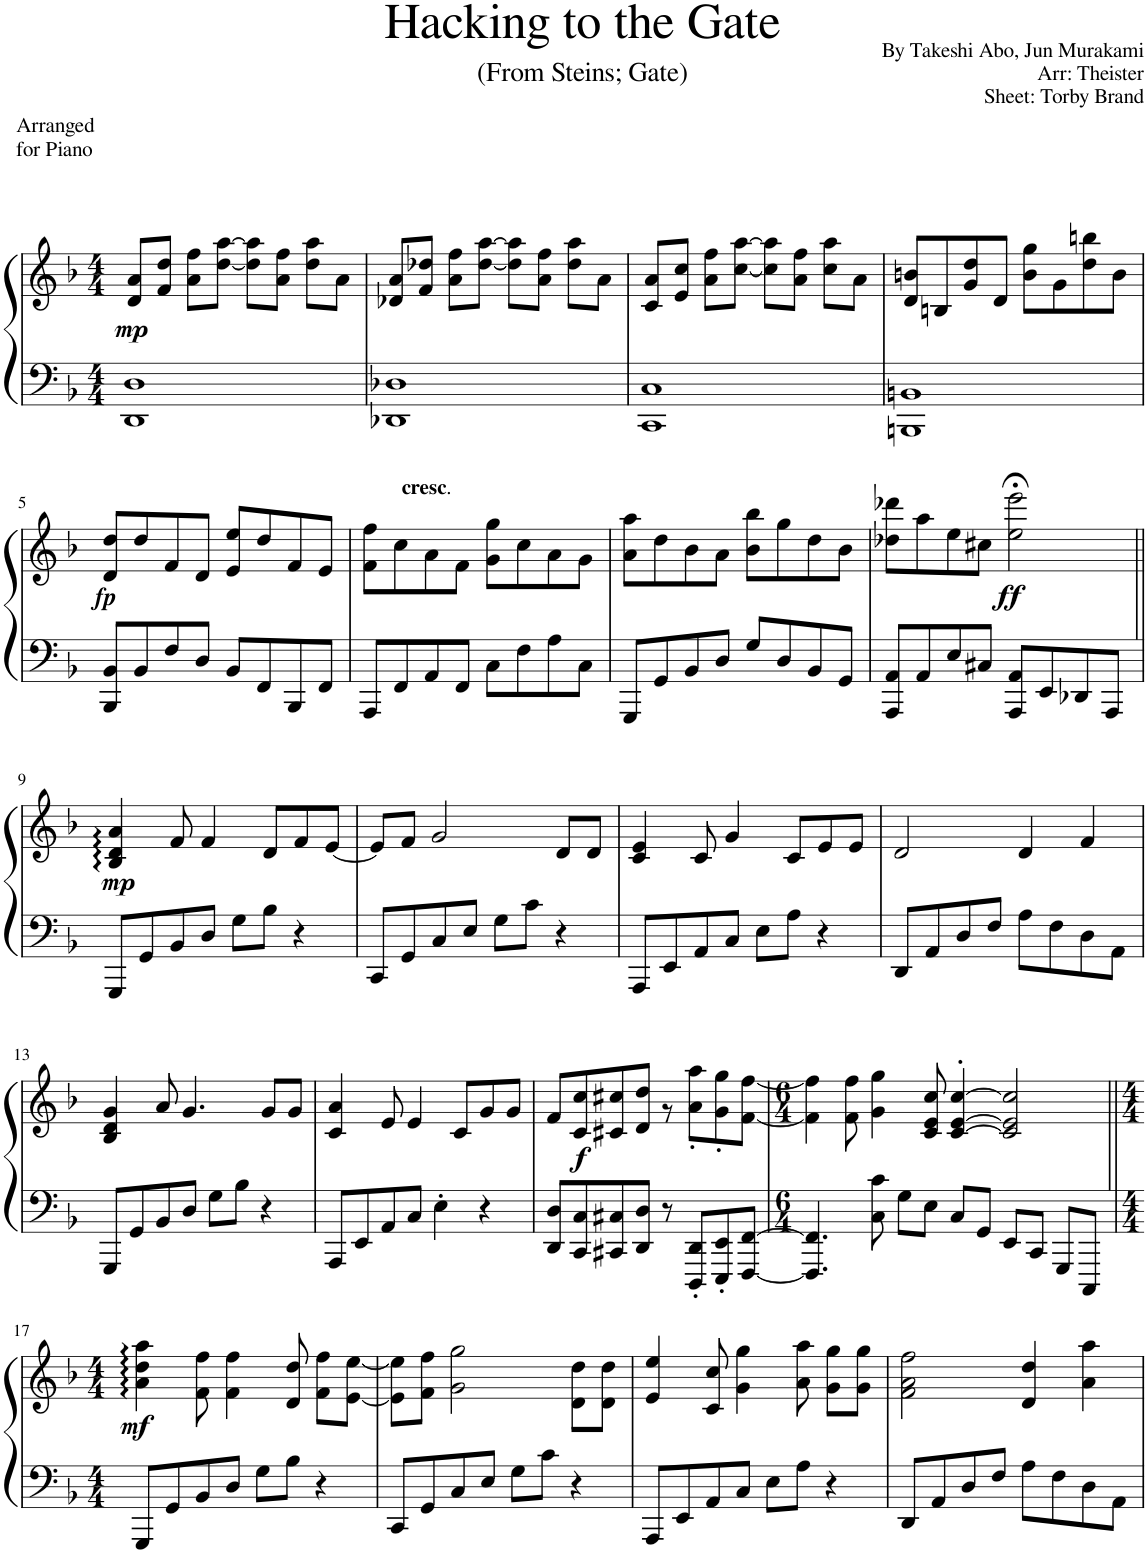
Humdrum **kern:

**kern	**kern	**dynam
*part1	*part1	*part1
*staff2	*staff1	*staff1/2
*I"Piano	*	*
*I'Pno.	*	*
*clefF4	*clefG2	*
*k[b-]	*k[b-]	*
*M4/4	*M4/4	*
=1	=1	=1
!	!LO:TX:a:t=Arranged	!
!	!LO:TX:a:t=for Piano	!
!	!	!LO:DY:b
1DD 1D	8d/ 8a/L	mp
.	8f/ 8dd/J	.
.	8a\ 8ff\L	.
.	[8dd\ [8aa\J	.
.	8dd\] 8aa\]L	.
.	8a\ 8ff\J	.
.	8dd\ 8aa\L	.
.	8a\J	.
=2	=2	=2
1DD-X 1D-X	8d-X/ 8a/L	.
.	8f/ 8dd-X/J	.
.	8a\ 8ff\L	.
.	[8dd-\ [8aa\J	.
.	8dd-\] 8aa\]L	.
.	8a\ 8ff\J	.
.	8dd-\ 8aa\L	.
.	8a\J	.
=3	=3	=3
1CC 1C	8c/ 8a/L	.
.	8e/ 8cc/J	.
.	8a\ 8ff\L	.
.	[8cc\ [8aa\J	.
.	8cc\] 8aa\]L	.
.	8a\ 8ff\J	.
.	8cc\ 8aa\L	.
.	8a\J	.
=4	=4	=4
1BBBn 1BBn	8d/ 8bn/L	.
.	8Bn/	.
.	8g/ 8dd/	.
.	8d/J	.
.	8b\ 8gg\L	.
.	8g\	.
.	8dd\ 8bbn\	.
.	8b\J	.
!!LO:LB:g=z
=5	=5	=5
!	!LO:TX:b:Bi:t=fp	!
8BBB-/ 8BB-/L	8d/ 8dd/L	.
8BB-/	8dd/	.
8F/	8f/	.
8D/J	8d/J	.
8BB-/L	8e/ 8ee/L	.
8FF/	8dd/	.
8BBB-/	8f/	.
8FF/J	8e/J	.
=6	=6	=6
!	!LO:TX:a:B:t=cresc	!
!	!LO:TX:a:t=.	!
8AAA/L	8f\ 8ff\L	.
8FF/	8cc\	.
8AA/	8a\	.
8FF/J	8f\J	.
8C\L	8g\ 8gg\L	.
8F\	8cc\	.
8A\	8a\	.
8C\J	8g\J	.
=7	=7	=7
8GGG/L	8a\ 8aa\L	.
8GG/	8dd\	.
8BB-/	8b-\	.
8D/J	8a\J	.
8G/L	8b-\ 8bb-\L	.
8D/	8gg\	.
8BB-/	8dd\	.
8GG/J	8b-\J	.
=8	=8	=8
8AAA/ 8AA/L	8dd-X\ 8ddd-X\L	.
8AA/	8aa\	.
8E/	8ee\	.
8C#X/J	8cc#X\J	.
!	!	!LO:DY:b
8AAA/ 8AA/L	2ee\;< 2eee\;<	ff
8EE/	.	.
8DD-X/	.	.
8AAA/J	.	.
!!LO:LB:g=z
=9||	=9||	=9||
!	!	!LO:DY:b
8GGG/L	4B-/:: 4d/:: 4a/::	mp
8GG/	.	.
8BB-/	8f/	.
8D/J	4f/	.
8G\L	.	.
8B-\J	8d/L	.
4r	8f/	.
.	[8e/J	.
=10	=10	=10
8CC/L	8e/L]	.
8GG/	8f/J	.
8C/	2g/	.
8E/J	.	.
8G\L	.	.
8c\J	.	.
4r	8d/L	.
.	8d/J	.
=11	=11	=11
8AAA/L	4c/ 4e/	.
8EE/	.	.
8AA/	8c/	.
8C/J	4g/	.
8E\L	.	.
8A\J	8c/L	.
4r	8e/	.
.	8e/J	.
=12	=12	=12
8DD/L	2d/	.
8AA/	.	.
8D/	.	.
8F/J	.	.
8A\L	4d/	.
8F\	.	.
8D\	4f/	.
8AA\J	.	.
!!LO:LB:g=z
=13	=13	=13
8GGG/L	4B-/ 4d/ 4g/	.
8GG/	.	.
8BB-/	8a/	.
8D/J	4.g/	.
8G\L	.	.
8B-\J	.	.
4r	8g/L	.
.	8g/J	.
=14	=14	=14
8AAA/L	4c/ 4a/	.
8EE/	.	.
8AA/	8e/	.
8C/J	4e/	.
4E'\	.	.
.	8c/L	.
4r	8g/	.
.	8g/J	.
=15	=15	=15
*	*^	*
8DD/ 8D/L	1ryy	8f/L	.
!	!	!	!LO:DY:b
8CC/ 8C/	.	8c/ 8cc/	f
8CC#X/ 8C#X/	.	8c#X/ 8cc#X/	.
8DD/ 8D/J	.	8d/ 8dd/J	.
8r	.	8r	.
8DDD/' 8DD/'L	.	8a\' 8aa\'L	.
8EEE/' 8EE/'	.	8g\' 8gg\'	.
[8FFF/ [8FF/J	.	[8f\ [8ff\J	.
=16	=16	=16	=16
*M6/4	*M6/4	*	*
4.FFF/] 4.FF/]	1.ryy	4f\] 4ff\]	.
.	.	8f\ 8ff\	.
8C\ 8c\	.	4g\ 4gg\	.
8G\L	.	.	.
8E\J	.	8c/ 8e/ 8cc/	.
8C/L	.	[4c/' [4e/' [4cc/'	.
8GG/J	.	.	.
8EE/L	.	2c/] 2e/] 2cc/]	.
8CC/J	.	.	.
8GGG/L	.	.	.
8CCC/J	.	.	.
*	*v	*v	*
!!LO:LB:g=z
=17||	=17||	=17||
*M4/4	*M4/4	*
!	!	!LO:DY:b
8GGG/L	4a\:: 4dd\:: 4aa\::	mf
8GG/	.	.
8BB-/	8f\ 8ff\	.
8D/J	4f\ 4ff\	.
8G\L	.	.
8B-\J	8d/ 8dd/	.
4r	8f\ 8ff\L	.
.	[8e\ [8ee\J	.
=18	=18	=18
*	*^	*
8CC/L	1ryy	8e\] 8ee\]L	.
8GG/	.	8f\ 8ff\J	.
8C/	.	2g\ 2gg\	.
8E/J	.	.	.
8G\L	.	.	.
8c\J	.	.	.
4r	.	8d\ 8dd\L	.
.	.	8d\ 8dd\J	.
*	*v	*v	*
=19	=19	=19
8AAA/L	4e/ 4ee/	.
8EE/	.	.
8AA/	8c/ 8cc/	.
8C/J	4g\ 4gg\	.
8E\L	.	.
8A\J	8a\ 8aa\	.
4r	8g\ 8gg\L	.
.	8g\ 8gg\J	.
=20	=20	=20
8DD/L	2f\ 2a\ 2ff\	.
8AA/	.	.
8D/	.	.
8F/J	.	.
8A\L	4d/ 4dd/	.
8F\	.	.
8D\	4a\ 4aa\	.
8AA\J	.	.
=	=	=
*-	*-	*-
